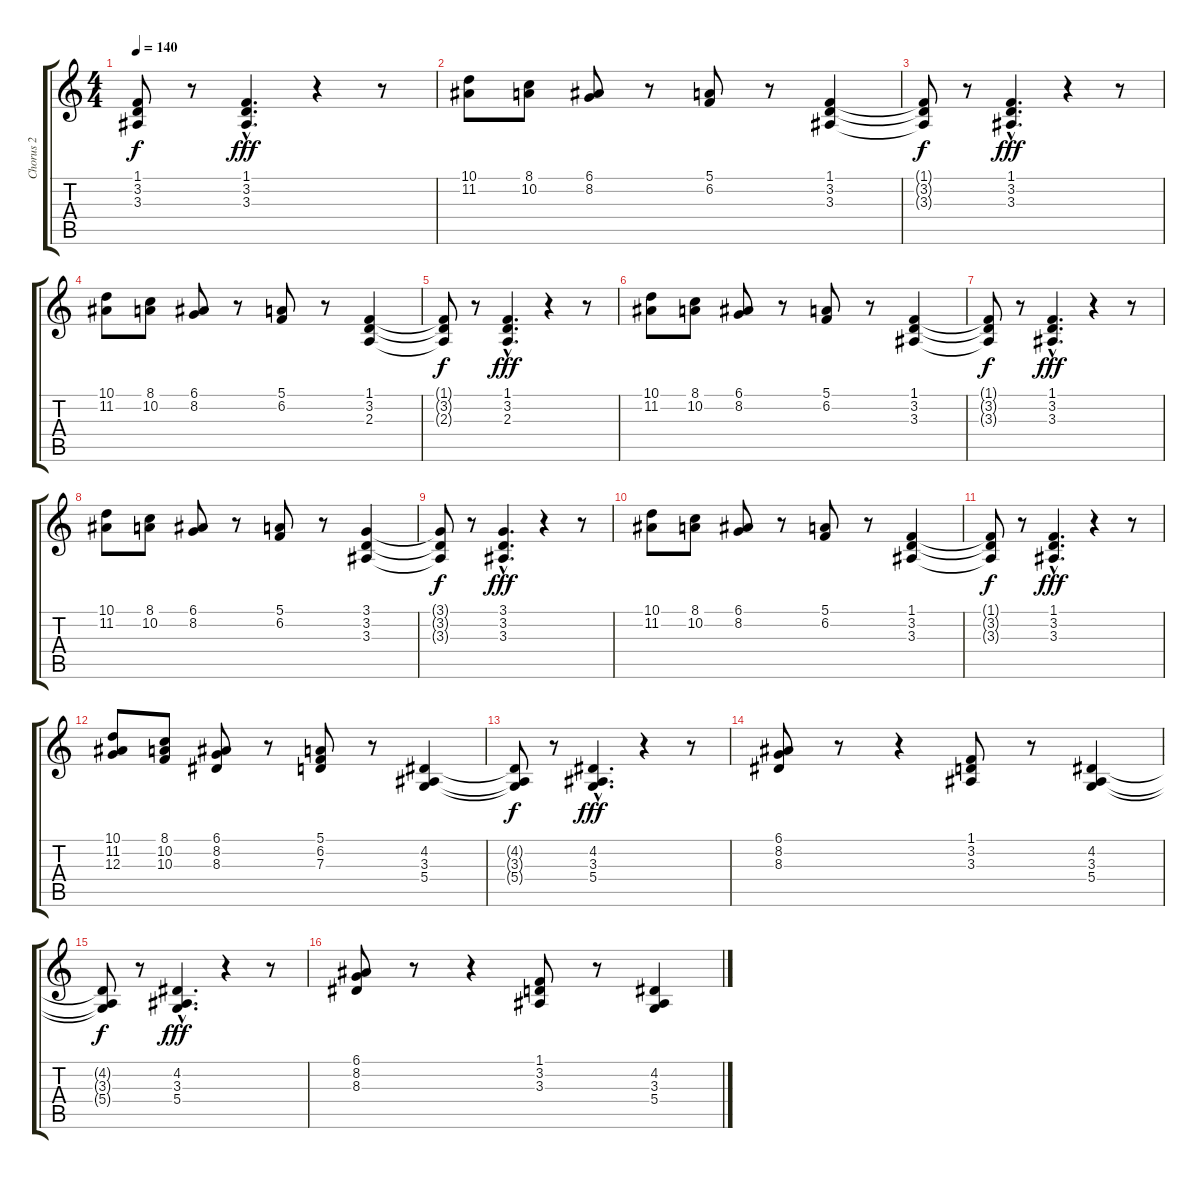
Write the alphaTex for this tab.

\track ("Chorus 2" "Chorus 2") {instrument synthvoice}
\staff {score tabs}
\tuning (E4 B3 G3 D3 A2 E2) {hide}
\ts (4 4)
\tempo 140
\clef g2
\ks c
(1.1{t} 3.2{t} 3.3{t}).8{dy f} r.8 (1.1{hac} 3.2{hac} 3.3{hac}).4{d dy fff} r.4 r.8 |
(10.1 11.2).8 (8.1 10.2).8 (6.1 8.2).8 r.8 (5.1 6.2).8 r.8 (1.1 3.2 3.3).4 |
(1.1{t} 3.2{t} 3.3{t}).8{dy f} r.8 (1.1{hac} 3.2{hac} 3.3{hac}).4{d dy fff} r.4 r.8 |
(10.1 11.2).8 (8.1 10.2).8 (6.1 8.2).8 r.8 (5.1 6.2).8 r.8 (1.1 3.2 2.3).4 |
(1.1{t} 3.2{t} 2.3{t}).8{dy f} r.8 (1.1{hac} 3.2{hac} 2.3{hac}).4{d dy fff} r.4 r.8 |
(10.1 11.2).8 (8.1 10.2).8 (6.1 8.2).8 r.8 (5.1 6.2).8 r.8 (1.1 3.2 3.3).4 |
(1.1{t} 3.2{t} 3.3{t}).8{dy f} r.8 (1.1{hac} 3.2{hac} 3.3{hac}).4{d dy fff} r.4 r.8 |
(10.1 11.2).8 (8.1 10.2).8 (6.1 8.2).8 r.8 (5.1 6.2).8 r.8 (3.1 3.2 3.3).4 |
(3.1{t} 3.2{t} 3.3{t}).8{dy f} r.8 (3.1{hac} 3.2{hac} 3.3{hac}).4{d dy fff} r.4 r.8 |
(10.1 11.2).8 (8.1 10.2).8 (6.1 8.2).8 r.8 (5.1 6.2).8 r.8 (1.1 3.2 3.3).4 |
(1.1{t} 3.2{t} 3.3{t}).8{dy f} r.8 (1.1{hac} 3.2{hac} 3.3{hac}).4{d dy fff} r.4 r.8 |
(10.1 11.2 12.3).8 (8.1 10.2 10.3).8 (6.1 8.2 8.3).8 r.8 (5.1 6.2 7.3).8 r.8 (4.2 3.3 5.4).4 |
(4.2{t} 3.3{t} 5.4{t}).8{dy f} r.8 (4.2{hac} 3.3{hac} 5.4{hac}).4{d dy fff} r.4 r.8 |
(6.1 8.2 8.3).8 r.8 r.4 (1.1 3.2 3.3).8 r.8 (4.2 3.3 5.4).4 |
(4.2{t} 3.3{t} 5.4{t}).8{dy f} r.8 (4.2{hac} 3.3{hac} 5.4{hac}).4{d dy fff} r.4 r.8 |
(6.1 8.2 8.3).8 r.8 r.4 (1.1 3.2 3.3).8 r.8 (4.2 3.3 5.4).4
